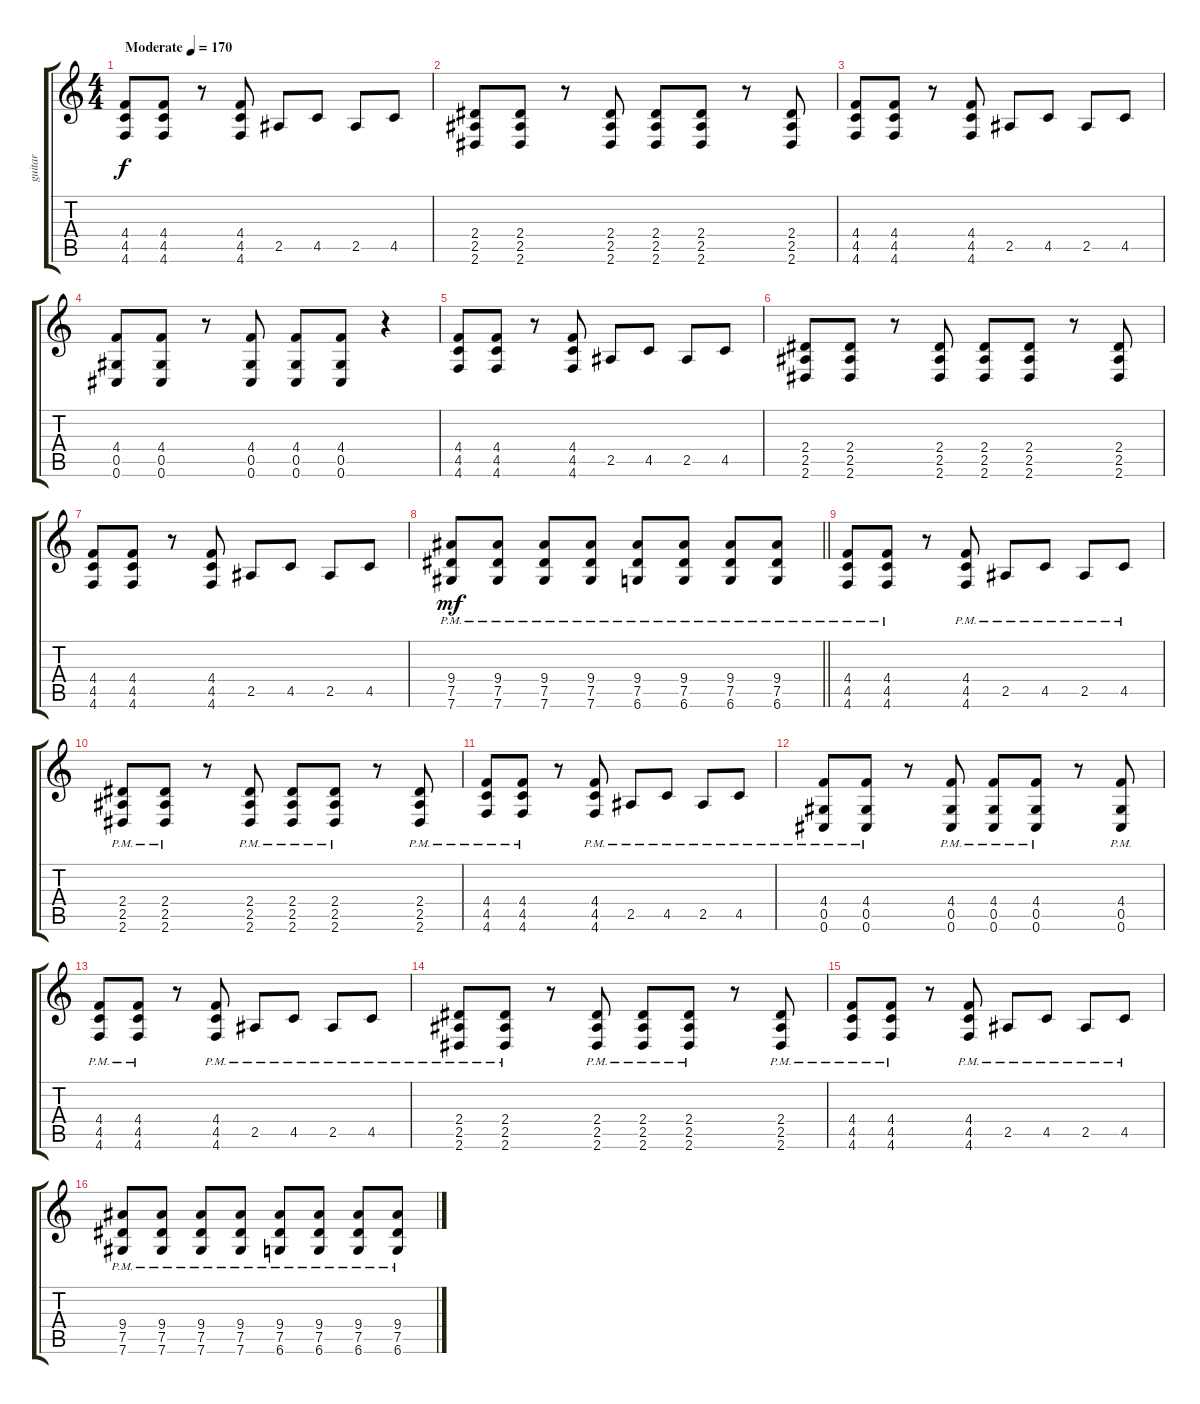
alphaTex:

\track ("guitar" "guitar") {instrument acousticguitarsteel}
\staff {score tabs}
\tuning (Eb4 Bb3 Gb3 Db3 Ab2 Db2) {hide}
\ts (4 4)
\section ("" "")
\tempo (170 "Moderate")
\clef g2
\ks c
(4.4 4.5 4.6).8{dy f instrument acousticguitarsteel} (4.4 4.5 4.6).8 r.8 (4.4 4.5 4.6).8 2.5.8 4.5.8 2.5.8 4.5.8 |
(2.4 2.5 2.6).8 (2.4 2.5 2.6).8 r.8 (2.4 2.5 2.6).8 (2.4 2.5 2.6).8 (2.4 2.5 2.6).8 r.8 (2.4 2.5 2.6).8 |
(4.4 4.5 4.6).8 (4.4 4.5 4.6).8 r.8 (4.4 4.5 4.6).8 2.5.8 4.5.8 2.5.8 4.5.8 |
(4.4 0.5 0.6).8 (4.4 0.5 0.6).8 r.8 (4.4 0.5 0.6).8 (4.4 0.5 0.6).8 (4.4 0.5 0.6).8 r.4 |
(4.4 4.5 4.6).8 (4.4 4.5 4.6).8 r.8 (4.4 4.5 4.6).8 2.5.8 4.5.8 2.5.8 4.5.8 |
(2.4 2.5 2.6).8 (2.4 2.5 2.6).8 r.8 (2.4 2.5 2.6).8 (2.4 2.5 2.6).8 (2.4 2.5 2.6).8 r.8 (2.4 2.5 2.6).8 |
(4.4 4.5 4.6).8 (4.4 4.5 4.6).8 r.8 (4.4 4.5 4.6).8 2.5.8 4.5.8 2.5.8 4.5.8 |
\barLineRight lightlight
(9.4{pm} 7.5{pm} 7.6{pm}).8{dy mf} (9.4{pm} 7.5{pm} 7.6{pm}).8 (9.4{pm} 7.5{pm} 7.6{pm}).8 (9.4{pm} 7.5{pm} 7.6{pm}).8 (9.4{pm} 7.5{pm} 6.6{pm}).8 (9.4{pm} 7.5{pm} 6.6{pm}).8 (9.4{pm} 7.5{pm} 6.6{pm}).8 (9.4{pm} 7.5{pm} 6.6{pm}).8 |
\section ("" "")
(4.4 4.5{pm} 4.6{pm}).8 (4.4 4.5{pm} 4.6{pm}).8 r.8 (4.4 4.5{pm} 4.6{pm}).8 2.5{pm}.8 4.5{pm}.8 2.5{pm}.8 4.5{pm}.8 |
(2.4 2.5{pm} 2.6{pm}).8 (2.4 2.5{pm} 2.6{pm}).8 r.8 (2.4 2.5{pm} 2.6{pm}).8 (2.4 2.5{pm} 2.6{pm}).8 (2.4 2.5{pm} 2.6{pm}).8 r.8 (2.4 2.5{pm} 2.6{pm}).8 |
(4.4 4.5{pm} 4.6{pm}).8 (4.4 4.5{pm} 4.6{pm}).8 r.8 (4.4 4.5{pm} 4.6{pm}).8 2.5{pm}.8 4.5{pm}.8 2.5{pm}.8 4.5{pm}.8 |
(4.4{pm} 0.5{pm} 0.6{pm}).8 (4.4{pm} 0.5{pm} 0.6{pm}).8 r.8 (4.4{pm} 0.5{pm} 0.6{pm}).8 (4.4{pm} 0.5{pm} 0.6{pm}).8 (4.4{pm} 0.5{pm} 0.6{pm}).8 r.8 (4.4{pm} 0.5{pm} 0.6{pm}).8 |
(4.4 4.5{pm} 4.6{pm}).8 (4.4 4.5{pm} 4.6{pm}).8 r.8 (4.4 4.5{pm} 4.6{pm}).8 2.5{pm}.8 4.5{pm}.8 2.5{pm}.8 4.5{pm}.8 |
(2.4 2.5{pm} 2.6{pm}).8 (2.4 2.5{pm} 2.6{pm}).8 r.8 (2.4 2.5{pm} 2.6{pm}).8 (2.4 2.5{pm} 2.6{pm}).8 (2.4 2.5{pm} 2.6{pm}).8 r.8 (2.4 2.5{pm} 2.6{pm}).8 |
(4.4 4.5{pm} 4.6{pm}).8 (4.4 4.5{pm} 4.6{pm}).8 r.8 (4.4 4.5{pm} 4.6{pm}).8 2.5{pm}.8 4.5{pm}.8 2.5{pm}.8 4.5{pm}.8 |
(9.4{pm} 7.5{pm} 7.6{pm}).8 (9.4{pm} 7.5{pm} 7.6{pm}).8 (9.4{pm} 7.5{pm} 7.6{pm}).8 (9.4{pm} 7.5{pm} 7.6{pm}).8 (9.4{pm} 7.5{pm} 6.6{pm}).8 (9.4{pm} 7.5{pm} 6.6{pm}).8 (9.4{pm} 7.5{pm} 6.6{pm}).8 (9.4{pm} 7.5{pm} 6.6{pm}).8
